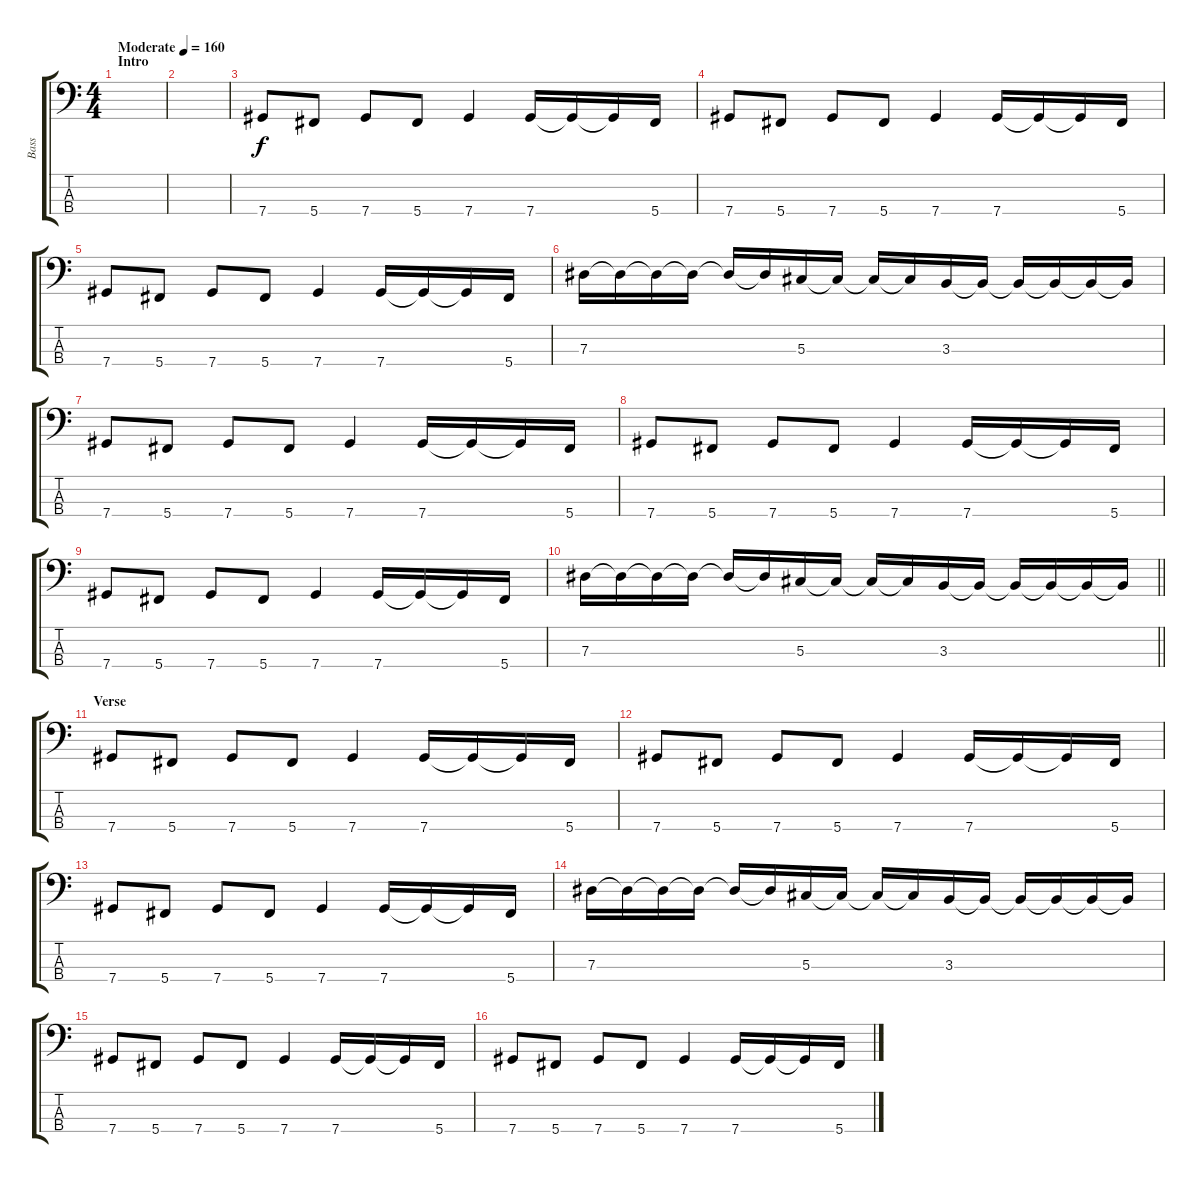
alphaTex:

\track ("Bass" "Bass") {instrument electricbasspick}
\staff {score tabs}
\tuning (Gb2 Db2 Ab1 Db1) {hide}
\ts (4 4)
\section ("" "Intro")
\tempo (160 "Moderate")
\clef f4
\ks c
|
|
7.4.8 5.4.8 7.4.8 5.4.8 7.4.4 7.4.16 7.4{t}.16 7.4{t}.16 5.4.16 |
7.4.8 5.4.8 7.4.8 5.4.8 7.4.4 7.4.16 7.4{t}.16 7.4{t}.16 5.4.16 |
7.4.8 5.4.8 7.4.8 5.4.8 7.4.4 7.4.16 7.4{t}.16 7.4{t}.16 5.4.16 |
7.3.16 7.3{t}.16 7.3{t}.16 7.3{t}.16 7.3{t}.16 7.3{t}.16 5.3.16 5.3{t}.16 5.3{t}.16 5.3{t}.16 3.3.16 3.3{t}.16 3.3{t}.16 3.3{t}.16 3.3{t}.16 3.3{t}.16 |
7.4.8 5.4.8 7.4.8 5.4.8 7.4.4 7.4.16 7.4{t}.16 7.4{t}.16 5.4.16 |
7.4.8 5.4.8 7.4.8 5.4.8 7.4.4 7.4.16 7.4{t}.16 7.4{t}.16 5.4.16 |
7.4.8 5.4.8 7.4.8 5.4.8 7.4.4 7.4.16 7.4{t}.16 7.4{t}.16 5.4.16 |
\barLineRight lightlight
7.3.16 7.3{t}.16 7.3{t}.16 7.3{t}.16 7.3{t}.16 7.3{t}.16 5.3.16 5.3{t}.16 5.3{t}.16 5.3{t}.16 3.3.16 3.3{t}.16 3.3{t}.16 3.3{t}.16 3.3{t}.16 3.3{t}.16 |
\section ("" "Verse")
7.4.8 5.4.8 7.4.8 5.4.8 7.4.4 7.4.16 7.4{t}.16 7.4{t}.16 5.4.16 |
7.4.8 5.4.8 7.4.8 5.4.8 7.4.4 7.4.16 7.4{t}.16 7.4{t}.16 5.4.16 |
7.4.8 5.4.8 7.4.8 5.4.8 7.4.4 7.4.16 7.4{t}.16 7.4{t}.16 5.4.16 |
7.3.16 7.3{t}.16 7.3{t}.16 7.3{t}.16 7.3{t}.16 7.3{t}.16 5.3.16 5.3{t}.16 5.3{t}.16 5.3{t}.16 3.3.16 3.3{t}.16 3.3{t}.16 3.3{t}.16 3.3{t}.16 3.3{t}.16 |
7.4.8 5.4.8 7.4.8 5.4.8 7.4.4 7.4.16 7.4{t}.16 7.4{t}.16 5.4.16 |
7.4.8 5.4.8 7.4.8 5.4.8 7.4.4 7.4.16 7.4{t}.16 7.4{t}.16 5.4.16
